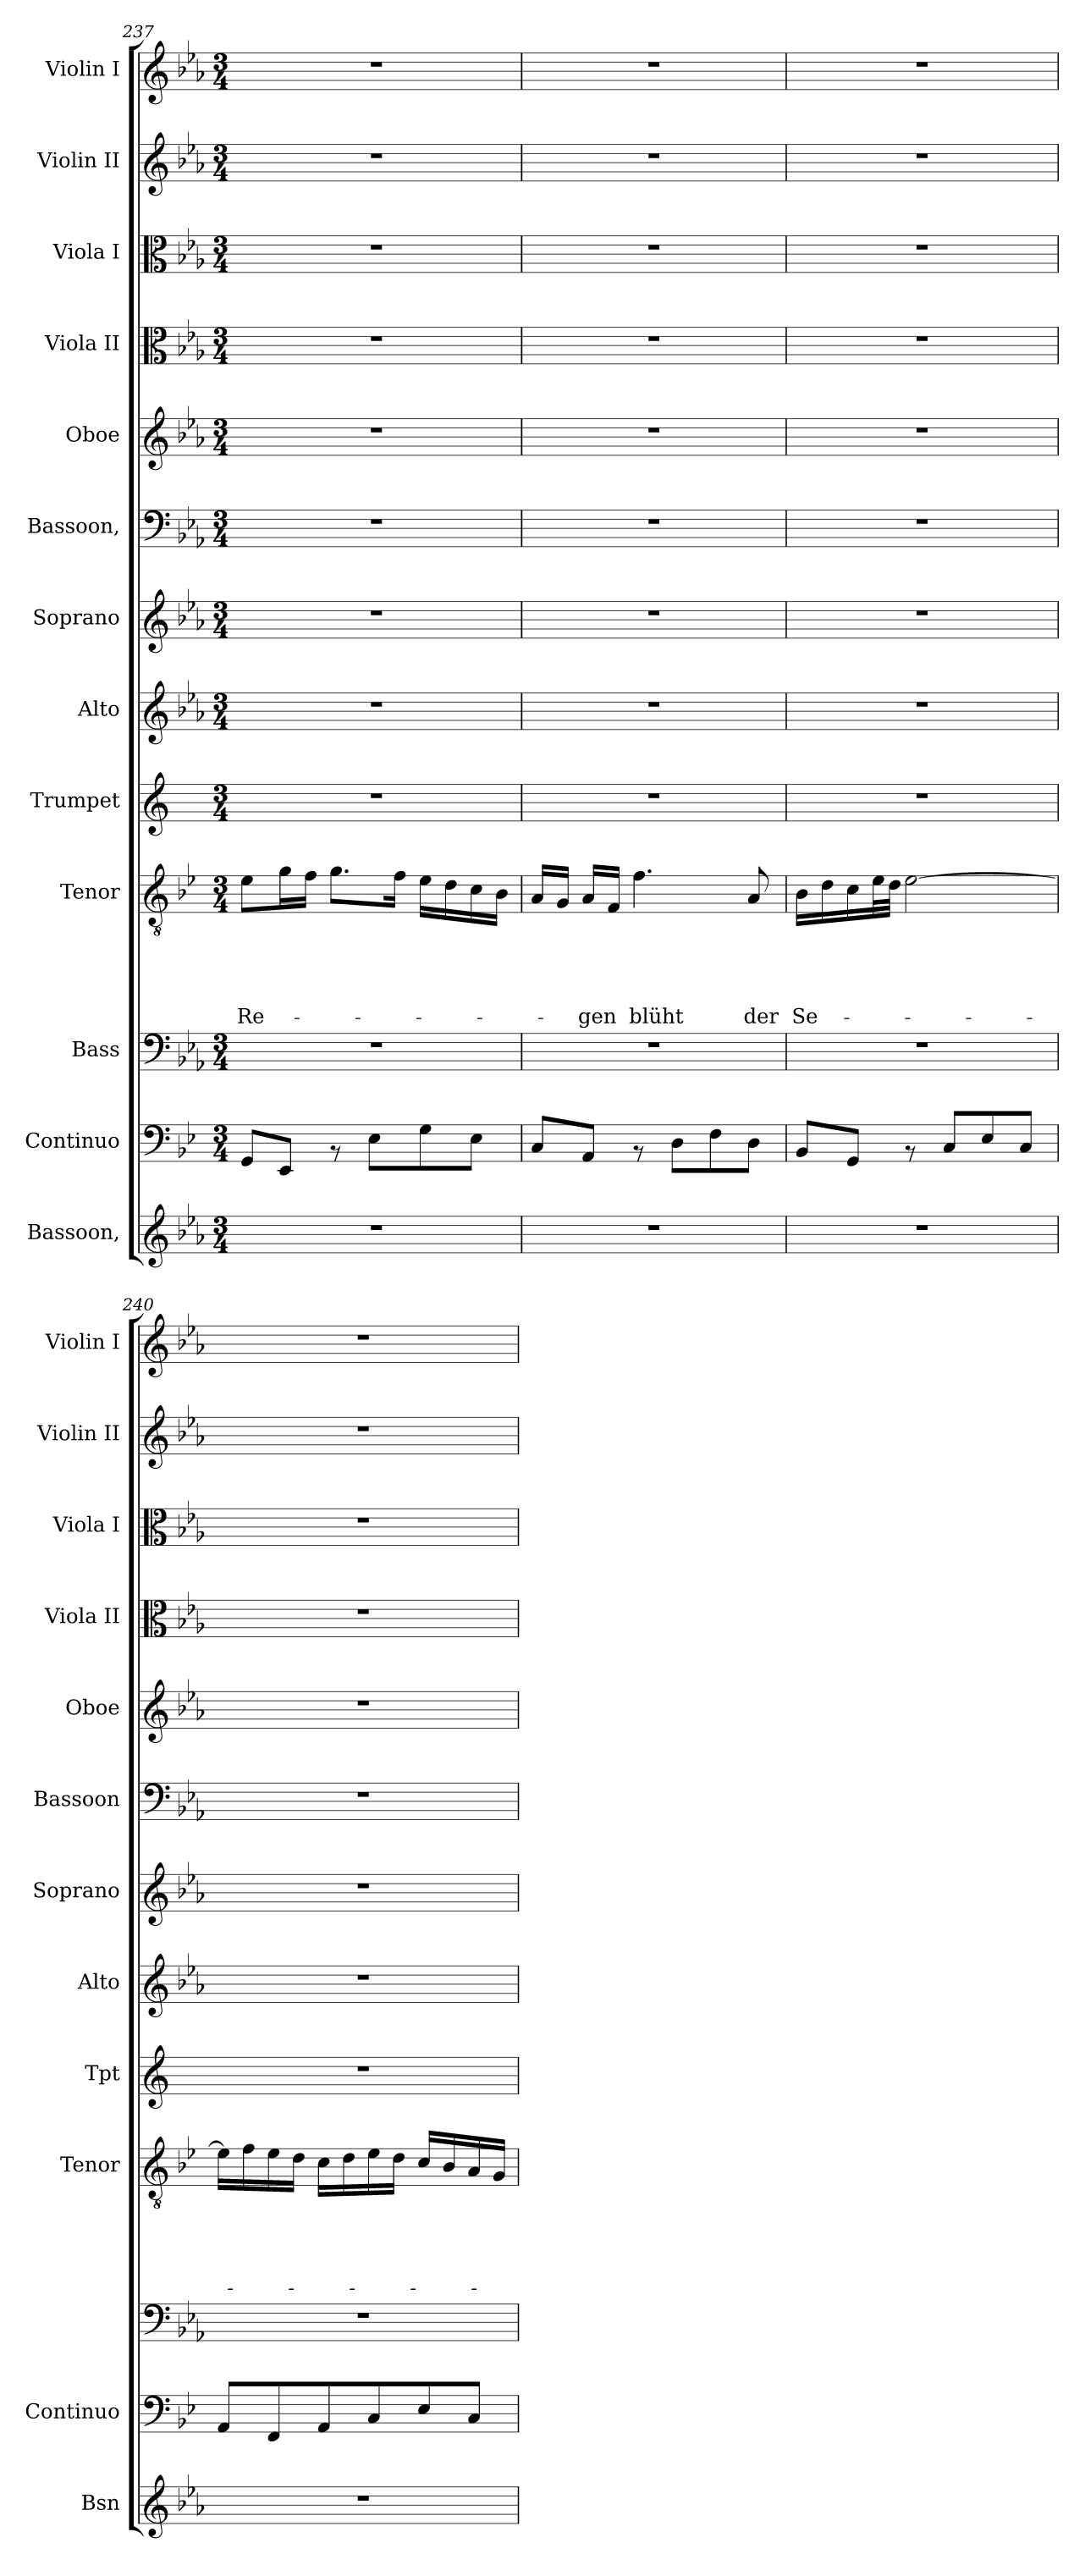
**kern	**kern	**kern	**kern	**text	**text	**text	**text	**text	**kern	**kern	**kern	**kern	**kern	**kern	**kern	**kern	**kern
*part13	*part12	*part11	*part10	*part10	*part10	*part10	*part10	*part10	*part9	*part8	*part7	*part6	*part5	*part4	*part3	*part2	*part1
*staff13	*staff12	*staff11	*staff10	*staff10	*staff10	*staff10	*staff10	*staff10	*staff9	*staff8	*staff7	*staff6	*staff5	*staff4	*staff3	*staff2	*staff1
*I"Bassoon,	*I"Continuo	*I"Bass	*I"Tenor	*	*	*	*	*	*I"Trumpet	*I"Alto	*I"Soprano	*I"Bassoon,	*I"Oboe	*I"Viola II	*I"Viola I	*I"Violin II	*I"Violin I
*I'Bsn	*I'Continuo	*	*I'Tenor	*	*	*	*	*	*I'Tpt	*I'Alto	*I'Soprano	*I'Bassoon	*I'Oboe	*I'Viola II	*I'Viola I	*I'Violin II	*I'Violin I
*clefG2	*clefF4	*clefF4	*clefGv2	*	*	*	*	*	*clefG2	*clefG2	*clefG2	*clefF4	*clefG2	*clefC3	*clefC3	*clefG2	*clefG2
*	*	*	*	*	*	*	*	*	*ITrd1c2	*	*	*	*	*	*	*	*
*k[b-e-a-]	*k[b-e-]	*k[b-e-a-]	*k[b-e-]	*	*	*	*	*	*k[b-e-]	*k[b-e-a-]	*k[b-e-a-]	*k[b-e-a-]	*k[b-e-a-]	*k[b-e-a-]	*k[b-e-a-]	*k[b-e-a-]	*k[b-e-a-]
*E-:	*B-:	*E-:	*B-:	*	*	*	*	*	*B-:	*E-:	*E-:	*E-:	*E-:	*E-:	*E-:	*E-:	*E-:
*M3/4	*M3/4	*M3/4	*M3/4	*	*	*	*	*	*M3/4	*M3/4	*M3/4	*M3/4	*M3/4	*M3/4	*M3/4	*M3/4	*M3/4
=237	=237	=237	=237	=237	=237	=237	=237	=237	=237	=237	=237	=237	=237	=237	=237	=237	=237
!	!	!	!	!	!	!	!	!LO:LY:b	!	!	!	!	!	!	!	!	!
2.r	8GG/L	2.r	8e-\L	.	.	.	.	Re-	2.r	2.r	2.r	2.r	2.r	2.r	2.r	2.r	2.r
.	8EE-/J	.	16g\L	.	.	.	.	.	.	.	.	.	.	.	.	.	.
.	.	.	16f\JJ	.	.	.	.	.	.	.	.	.	.	.	.	.	.
.	8rAA	.	8.g\L	.	.	.	.	.	.	.	.	.	.	.	.	.	.
.	8E-\L	.	.	.	.	.	.	.	.	.	.	.	.	.	.	.	.
.	.	.	16f\Jk	.	.	.	.	.	.	.	.	.	.	.	.	.	.
.	8G\	.	16e-\LL	.	.	.	.	.	.	.	.	.	.	.	.	.	.
.	.	.	16d\	.	.	.	.	.	.	.	.	.	.	.	.	.	.
.	8E-\J	.	16c\	.	.	.	.	.	.	.	.	.	.	.	.	.	.
.	.	.	16B-\JJ	.	.	.	.	.	.	.	.	.	.	.	.	.	.
=238	=238	=238	=238	=238	=238	=238	=238	=238	=238	=238	=238	=238	=238	=238	=238	=238	=238
2.r	8C/L	2.r	16A/LL	.	.	.	.	.	2.r	2.r	2.r	2.r	2.r	2.r	2.r	2.r	2.r
.	.	.	16G/JJ	.	.	.	.	.	.	.	.	.	.	.	.	.	.
!	!	!	!	!	!	!	!	!LO:LY:b	!	!	!	!	!	!	!	!	!
.	8AA/J	.	16A/LL	.	.	.	.	-gen	.	.	.	.	.	.	.	.	.
.	.	.	16F/JJ	.	.	.	.	.	.	.	.	.	.	.	.	.	.
!	!	!	!	!	!	!	!	!LO:LY:b	!	!	!	!	!	!	!	!	!
.	8rAA	.	4.f\	.	.	.	.	blüht	.	.	.	.	.	.	.	.	.
.	8D\L	.	.	.	.	.	.	.	.	.	.	.	.	.	.	.	.
.	8F\	.	.	.	.	.	.	.	.	.	.	.	.	.	.	.	.
!	!	!	!	!	!	!	!	!LO:LY:b	!	!	!	!	!	!	!	!	!
.	8D\J	.	8A/	.	.	.	.	der	.	.	.	.	.	.	.	.	.
!!LO:LB:g=z
=239	=239	=239	=239	=239	=239	=239	=239	=239	=239	=239	=239	=239	=239	=239	=239	=239	=239
!	!	!	!	!	!	!	!	!LO:LY:b	!	!	!	!	!	!	!	!	!
2.r	8BB-/L	2.r	16B-\LL	.	.	.	.	Se-	2.r	2.r	2.r	2.r	2.r	2.r	2.r	2.r	2.r
.	.	.	16d\	.	.	.	.	.	.	.	.	.	.	.	.	.	.
.	8GG/J	.	16c\	.	.	.	.	.	.	.	.	.	.	.	.	.	.
.	.	.	32e-\L	.	.	.	.	.	.	.	.	.	.	.	.	.	.
.	.	.	32d\JJJ	.	.	.	.	.	.	.	.	.	.	.	.	.	.
.	8rAA	.	[>2e-\	.	.	.	.	.	.	.	.	.	.	.	.	.	.
.	8C/L	.	.	.	.	.	.	.	.	.	.	.	.	.	.	.	.
.	8E-/	.	.	.	.	.	.	.	.	.	.	.	.	.	.	.	.
.	8C/J	.	.	.	.	.	.	.	.	.	.	.	.	.	.	.	.
=240	=240	=240	=240	=240	=240	=240	=240	=240	=240	=240	=240	=240	=240	=240	=240	=240	=240
2.r	8AA/L	2.r	16e-\LL]	.	.	.	.	.	2.r	2.r	2.r	2.r	2.r	2.r	2.r	2.r	2.r
.	.	.	16f\	.	.	.	.	.	.	.	.	.	.	.	.	.	.
.	8FF/	.	16e-\	.	.	.	.	.	.	.	.	.	.	.	.	.	.
.	.	.	16d\JJ	.	.	.	.	.	.	.	.	.	.	.	.	.	.
.	8AA/	.	16c\LL	.	.	.	.	.	.	.	.	.	.	.	.	.	.
.	.	.	16d\	.	.	.	.	.	.	.	.	.	.	.	.	.	.
.	8C/	.	16e-\	.	.	.	.	.	.	.	.	.	.	.	.	.	.
.	.	.	16d\JJ	.	.	.	.	.	.	.	.	.	.	.	.	.	.
.	8E-/	.	16c/LL	.	.	.	.	.	.	.	.	.	.	.	.	.	.
.	.	.	16B-/	.	.	.	.	.	.	.	.	.	.	.	.	.	.
.	8C/J	.	16A/	.	.	.	.	.	.	.	.	.	.	.	.	.	.
.	.	.	16G/JJ	.	.	.	.	.	.	.	.	.	.	.	.	.	.
=	=	=	=	=	=	=	=	=	=	=	=	=	=	=	=	=	=
*-	*-	*-	*-	*-	*-	*-	*-	*-	*-	*-	*-	*-	*-	*-	*-	*-	*-
